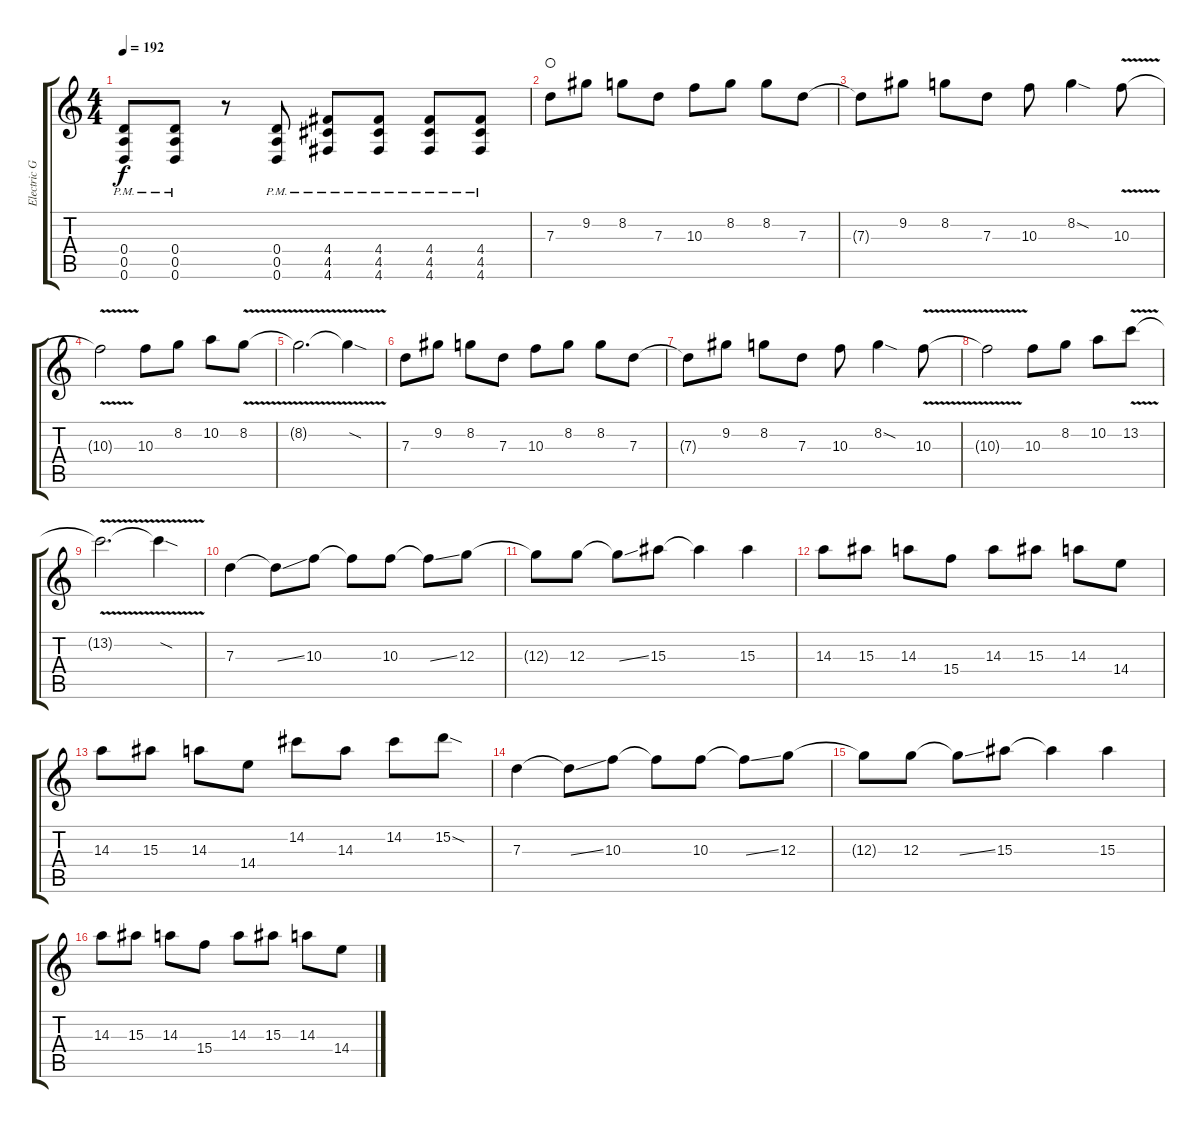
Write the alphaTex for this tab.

\track ("Electric Guitar" "Electric G") {instrument distortionguitar}
\staff {score tabs}
\tuning (E4 B3 G3 D3 A2 D2) {hide}
\ts (4 4)
\tempo 192
\clef g2
\ks c
(0.4{pm} 0.5{pm} 0.6{pm}).8{dy f} (0.4{pm} 0.5{pm} 0.6{pm}).8 r.8 (0.4{pm} 0.5{pm} 0.6{pm}).8 (4.4{pm} 4.5{pm} 4.6{pm}).8 (4.4{pm} 4.5{pm} 4.6{pm}).8 (4.4{pm} 4.5{pm} 4.6{pm}).8 (4.4{pm} 4.5{pm} 4.6{pm}).8 |
7.3.8{waho} 9.2.8 8.2.8 7.3.8 10.3.8 8.2.8 8.2.8 7.3.8 |
7.3{t}.8 9.2.8 8.2.8 7.3.8 10.3.8 8.2{sod}.4 10.3{v}.8 |
10.3{v t}.2 10.3.8 8.2.8 10.2.8 8.2{v}.8 |
8.2{v t}.2{d} 8.2{v sod t}.4 |
7.3.8 9.2.8 8.2.8 7.3.8 10.3.8 8.2.8 8.2.8 7.3.8 |
7.3{t}.8 9.2.8 8.2.8 7.3.8 10.3.8 8.2{sod}.4 10.3{v}.8 |
10.3{v t}.2 10.3.8 8.2.8 10.2.8 13.2{v}.8 |
13.2{v t}.2{d} 13.2{v sod t}.4 |
7.3.4 7.3{ss t}.8 10.3.8 10.3{t}.8 10.3.8 10.3{ss t}.8 12.3.8 |
12.3{t}.8 12.3.8 12.3{ss t}.8 15.3.8 15.3{t}.4 15.3.4 |
14.3.8 15.3.8 14.3.8 15.4.8 14.3.8 15.3.8 14.3.8 14.4.8 |
14.3.8 15.3.8 14.3.8 14.4.8 14.2.8 14.3.8 14.2.8 15.2{sod}.8 |
7.3.4 7.3{ss t}.8 10.3.8 10.3{t}.8 10.3.8 10.3{ss t}.8 12.3.8 |
12.3{t}.8 12.3.8 12.3{ss t}.8 15.3.8 15.3{t}.4 15.3.4 |
14.3.8 15.3.8 14.3.8 15.4.8 14.3.8 15.3.8 14.3.8 14.4.8
